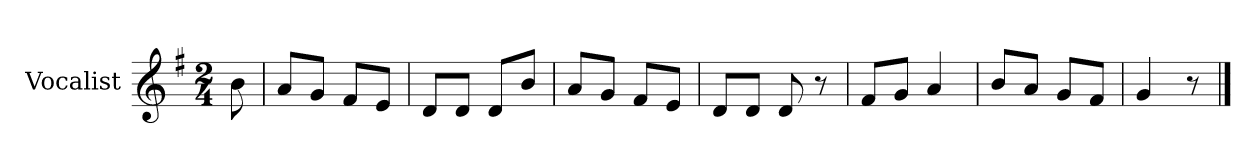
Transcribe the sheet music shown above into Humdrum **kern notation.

**kern
*part1
*staff1
*I"Vocalist
*k[f#]
*G:
*M2/4
=
8b
=1
8aL
8gJ
8f#L
8eJ
=2
8dL
8dJ
8dL
8bJ
=3
8aL
8gJ
8f#L
8eJ
=4
8dL
8dJ
8d
8r
=5
8f#L
8gJ
4a
=6
8bL
8aJ
8gL
8f#J
=7
4g
8r
==
*-
